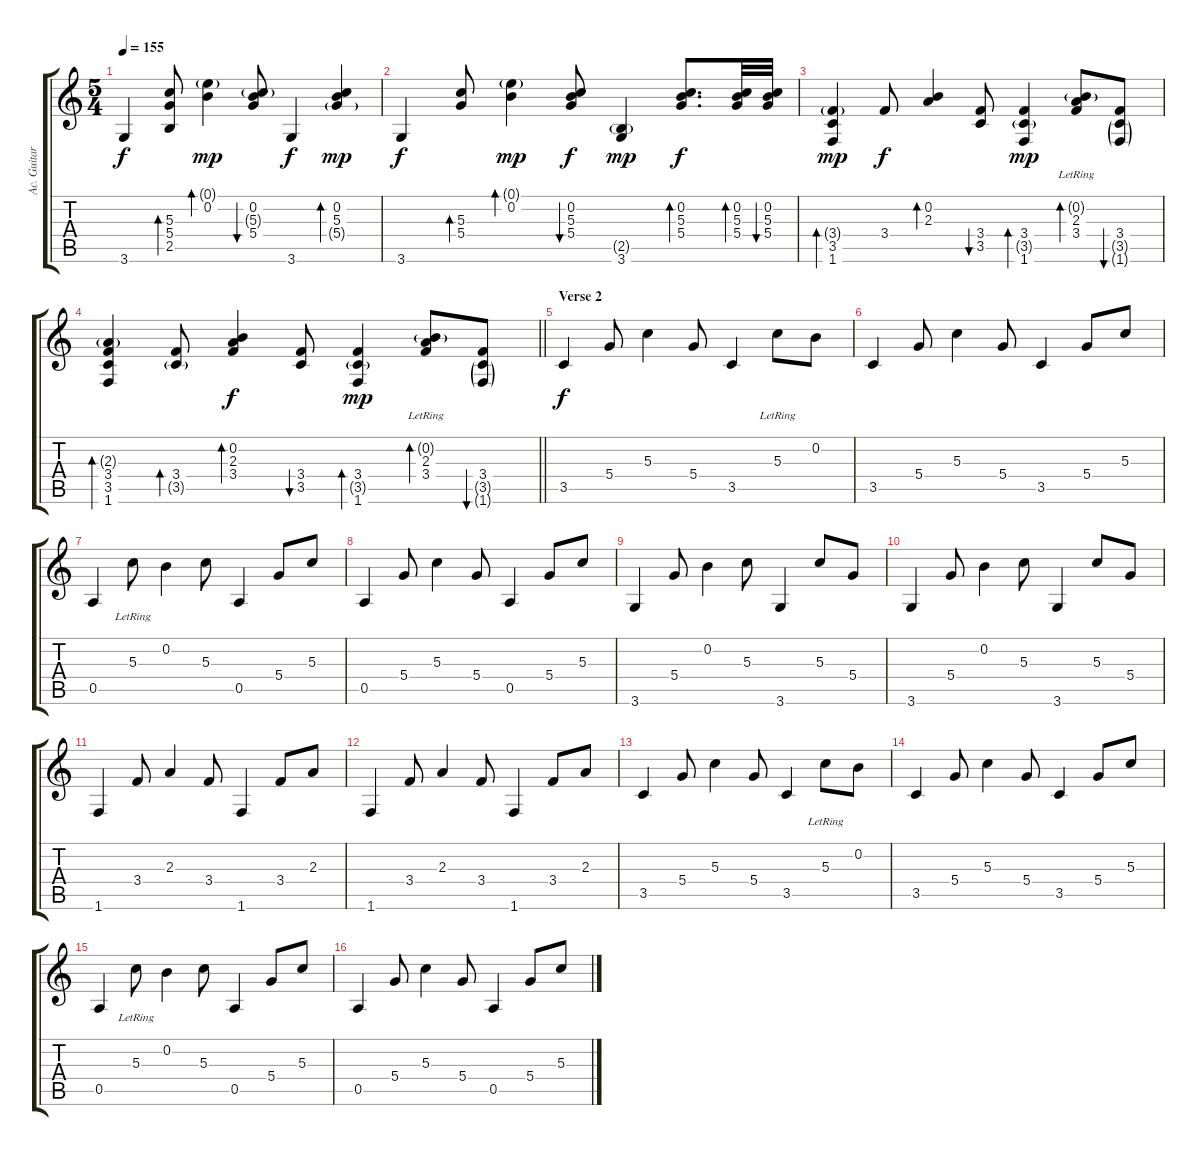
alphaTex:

\track ("Ac. Guitar" "Ac. Guitar") {instrument acousticguitarsteel}
\staff {score tabs}
\tuning (E4 B3 G3 D3 A2 E2) {hide}
\ts (5 4)
\tempo 155
\clef g2
\ks c
3.6.4{dy f} (5.3 5.4 2.5).8{bd 30} (0.1{g} 0.2).4{bd 30 dy mp} (0.2 5.3{g} 5.4).8{bu 30} 3.6.4{dy f} (0.2 5.3 5.4{g}).4{bd 30 dy mp} |
3.6.4{dy f} (5.3 5.4).8{bd 30} (0.1{g} 0.2).4{bd 30 dy mp} (0.2 5.3 5.4).8{bu 30 dy f} (2.5{g} 3.6).4{dy mp} (0.2 5.3 5.4).8{d bd 30 dy f} (0.2 5.3 5.4).32{bd 30} (0.2 5.3 5.4).32{bu 30} |
(3.4{g} 3.5 1.6).4{bd 30 dy mp} 3.4.8{dy f} (0.2 2.3).4{bd 30} (3.4 3.5).8{bu 30} (3.4 3.5{g} 1.6).4{bd 30 dy mp} (0.2{g lr} 2.3 3.4).8{bd 30} (3.4 3.5{g} 1.6{g}).8{bu 30} |
\barLineRight lightlight
(2.3{g} 3.4 3.5 1.6).4{bd 30} (3.4 3.5{g}).8{bd 30} (0.2 2.3 3.4).4{bd 30 dy f} (3.4 3.5).8{bu 30} (3.4 3.5{g} 1.6).4{bd 30 dy mp} (0.2{g lr} 2.3 3.4).8{bd 30} (3.4 3.5{g} 1.6{g}).8{bu 30} |
\section ("" "Verse 2")
3.5.4{dy f} 5.4.8 5.3.4 5.4.8 3.5.4 5.3{lr}.8 0.2.8 |
3.5.4 5.4.8 5.3.4 5.4.8 3.5.4 5.4.8 5.3.8 |
0.5.4 5.3{lr}.8 0.2.4 5.3.8 0.5.4 5.4.8 5.3.8 |
0.5.4 5.4.8 5.3.4 5.4.8 0.5.4 5.4.8 5.3.8 |
3.6.4 5.4.8 0.2.4 5.3.8 3.6.4 5.3.8 5.4.8 |
3.6.4 5.4.8 0.2.4 5.3.8 3.6.4 5.3.8 5.4.8 |
1.6.4 3.4.8 2.3.4 3.4.8 1.6.4 3.4.8 2.3.8 |
1.6.4 3.4.8 2.3.4 3.4.8 1.6.4 3.4.8 2.3.8 |
3.5.4 5.4.8 5.3.4 5.4.8 3.5.4 5.3{lr}.8 0.2.8 |
3.5.4 5.4.8 5.3.4 5.4.8 3.5.4 5.4.8 5.3.8 |
0.5.4 5.3{lr}.8 0.2.4 5.3.8 0.5.4 5.4.8 5.3.8 |
0.5.4 5.4.8 5.3.4 5.4.8 0.5.4 5.4.8 5.3.8
